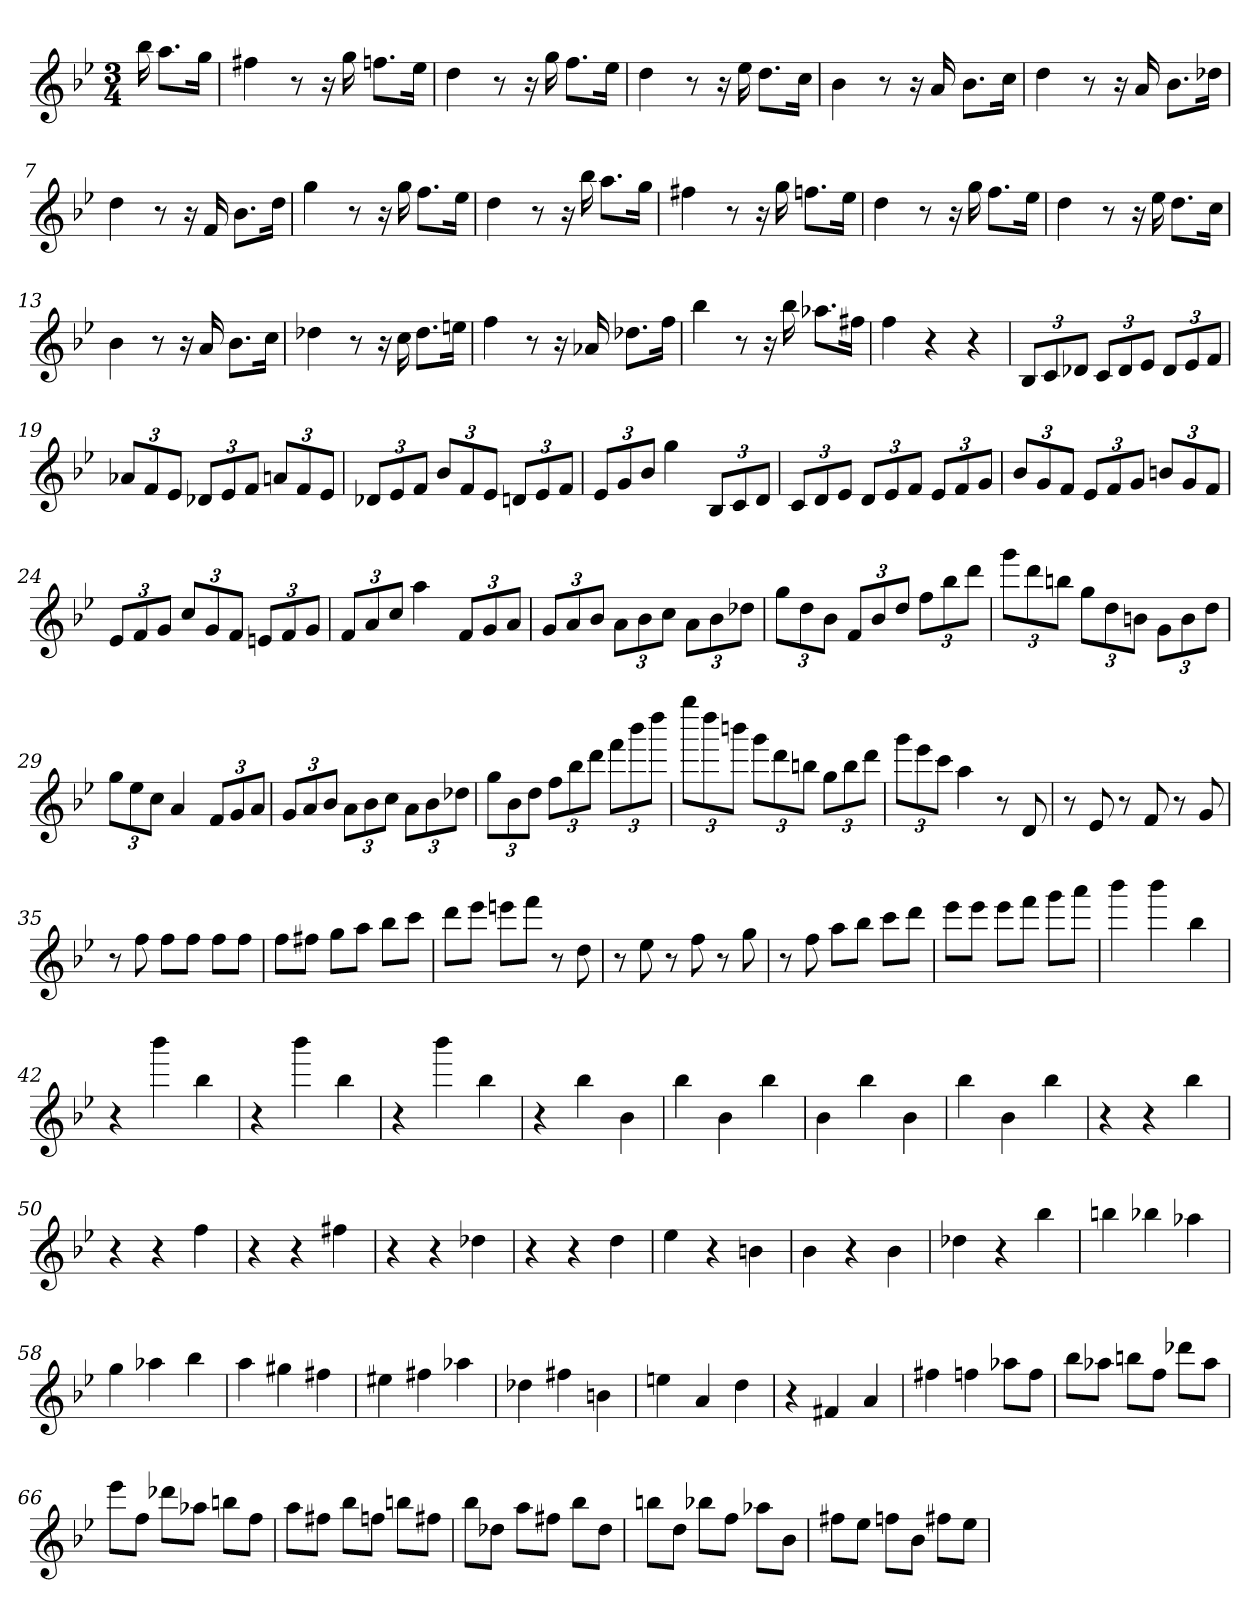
**kern
*part1
*staff1
*clefG2
*k[b-e-]
*B-:
*M3/4
=
16bb-
8.aa\L
16gg\Jk
=2
4ff#X
8r
16r
16gg
8.ffn\L
16ee-\Jk
=3
4dd
8r
16r
16gg
8.ff\L
16ee-\Jk
=4
4dd
8r
16r
16ee-
8.dd\L
16cc\Jk
=5
4b-
8r
16r
16a
8.b-\L
16cc\Jk
=6
4dd
8r
16r
16a
8.b-\L
16dd-X\Jk
=7
4dd
8r
16r
16f
8.b-\L
16dd\Jk
=8
4gg
8r
16r
16gg
8.ff\L
16ee-\Jk
=9
4dd
8r
16r
16bb-
8.aa\L
16gg\Jk
=10
4ff#X
8r
16r
16gg
8.ffn\L
16ee-\Jk
=11
4dd
8r
16r
16gg
8.ff\L
16ee-\Jk
=12
4dd
8r
16r
16ee-
8.dd\L
16cc\Jk
=13
4b-
8r
16r
16a
8.b-\L
16cc\Jk
=14
4dd-X
8r
16r
16cc
8.dd-\L
16een\Jk
=15
4ff
8r
16r
16a-X
8.dd-X\L
16ff\Jk
=16
4bb-
8r
16r
16bb-
8.aa-X\L
16ff#X\Jk
=17
4ff
4r
4r
=18
12B-/L
12c/
12d-X/J
12c/L
12d-/
12e-/J
12d-/L
12e-/
12f/J
=19
12a-X/L
12f/
12e-/J
12d-X/L
12e-/
12f/J
12an/L
12f/
12e-/J
=20
12d-X/L
12e-/
12f/J
12b-/L
12f/
12e-/J
12dn/L
12e-/
12f/J
=21
12e-/L
12g/
12b-/J
4gg
12B-/L
12c/
12d/J
=22
12c/L
12d/
12e-/J
12d/L
12e-/
12f/J
12e-/L
12f/
12g/J
=23
12b-/L
12g/
12f/J
12e-/L
12f/
12g/J
12bn/L
12g/
12f/J
=24
12e-/L
12f/
12g/J
12cc/L
12g/
12f/J
12en/L
12f/
12g/J
=25
12f/L
12a/
12cc/J
4aa
12f/L
12g/
12a/J
=26
12g/L
12a/
12b-/J
12a\L
12b-\
12cc\J
12a\L
12b-\
12dd-X\J
=27
12gg\L
12dd\
12b-\J
12f/L
12b-/
12dd/J
12ff\L
12bb-\
12ddd\J
=28
12ggg\L
12ddd\
12bbn\J
12gg\L
12dd\
12bn\J
12g\L
12b\
12dd\J
=29
12gg\L
12ee-\
12cc\J
4a
12f/L
12g/
12a/J
=30
12g/L
12a/
12b-/J
12a\L
12b-\
12cc\J
12a\L
12b-\
12dd-X\J
=31
12gg\L
12b-\
12dd\J
12ff\L
12bb-\
12ddd\J
12fff\L
12bbb-\
12dddd\J
=32
12gggg\L
12dddd\
12bbbn\J
12ggg\L
12ddd\
12bbn\J
12gg\L
12bb\
12ddd\J
=33
12ggg\L
12eee-\
12ccc\J
4aa
8r
8d
=34
8r
8e-
8r
8f
8r
8g
=35
8r
8ff
8ff\L
8ff\J
8ff\L
8ff\J
=36
8ff\L
8ff#X\J
8gg\L
8aa\J
8bb-\L
8ccc\J
=37
8ddd\L
8eee-\J
8eeen\L
8fff\J
8r
8dd
=38
8r
8ee-
8r
8ff
8r
8gg
=39
8r
8ff
8aa\L
8bb-\J
8ccc\L
8ddd\J
=40
8eee-\L
8eee-\J
8eee-\L
8fff\J
8ggg\L
8aaa\J
=41
4bbb-
4bbb-
4bb-
=42
4r
4bbb-
4bb-
=43
4r
4bbb-
4bb-
=44
4r
4bbb-
4bb-
=45
4r
4bb-
4b-
=46
4bb-
4b-
4bb-
=47
4b-
4bb-
4b-
=48
4bb-
4b-
4bb-
=49
4r
4r
4bb-
=50
4r
4r
4ff
=51
4r
4r
4ff#X
=52
4r
4r
4dd-X
=53
4r
4r
4dd
=54
4ee-
4r
4bn
=55
4b-
4r
4b-
=56
4dd-X
4r
4bb-
=57
4bbn
4bb-X
4aa-X
=58
4gg
4aa-X
4bb-
=59
4aa
4gg#X
4ff#X
=60
4ee#X
4ff#X
4aa-X
=61
4dd-X
4ff#X
4bn
=62
4een
4a
4dd
=63
4r
4f#X
4a
=64
4ff#X
4ffn
8aa-X\L
8ff\J
=65
8bb-\L
8aa-X\J
8bbn\L
8ff\J
8ddd-X\L
8aa-\J
=66
8eee-\L
8ff\J
8ddd-X\L
8aa-X\J
8bbn\L
8ff\J
=67
8aa\L
8ff#X\J
8bb-\L
8ffn\J
8bbn\L
8ff#X\J
=68
8bb-\L
8dd-X\J
8aa\L
8ff#X\J
8bb-\L
8dd-\J
=69
8bbn\L
8dd\J
8bb-X\L
8ff\J
8aa-X\L
8b-\J
=70
8ff#X\L
8ee-\J
8ffn\L
8b-\J
8ff#X\L
8ee-\J
=
*-
